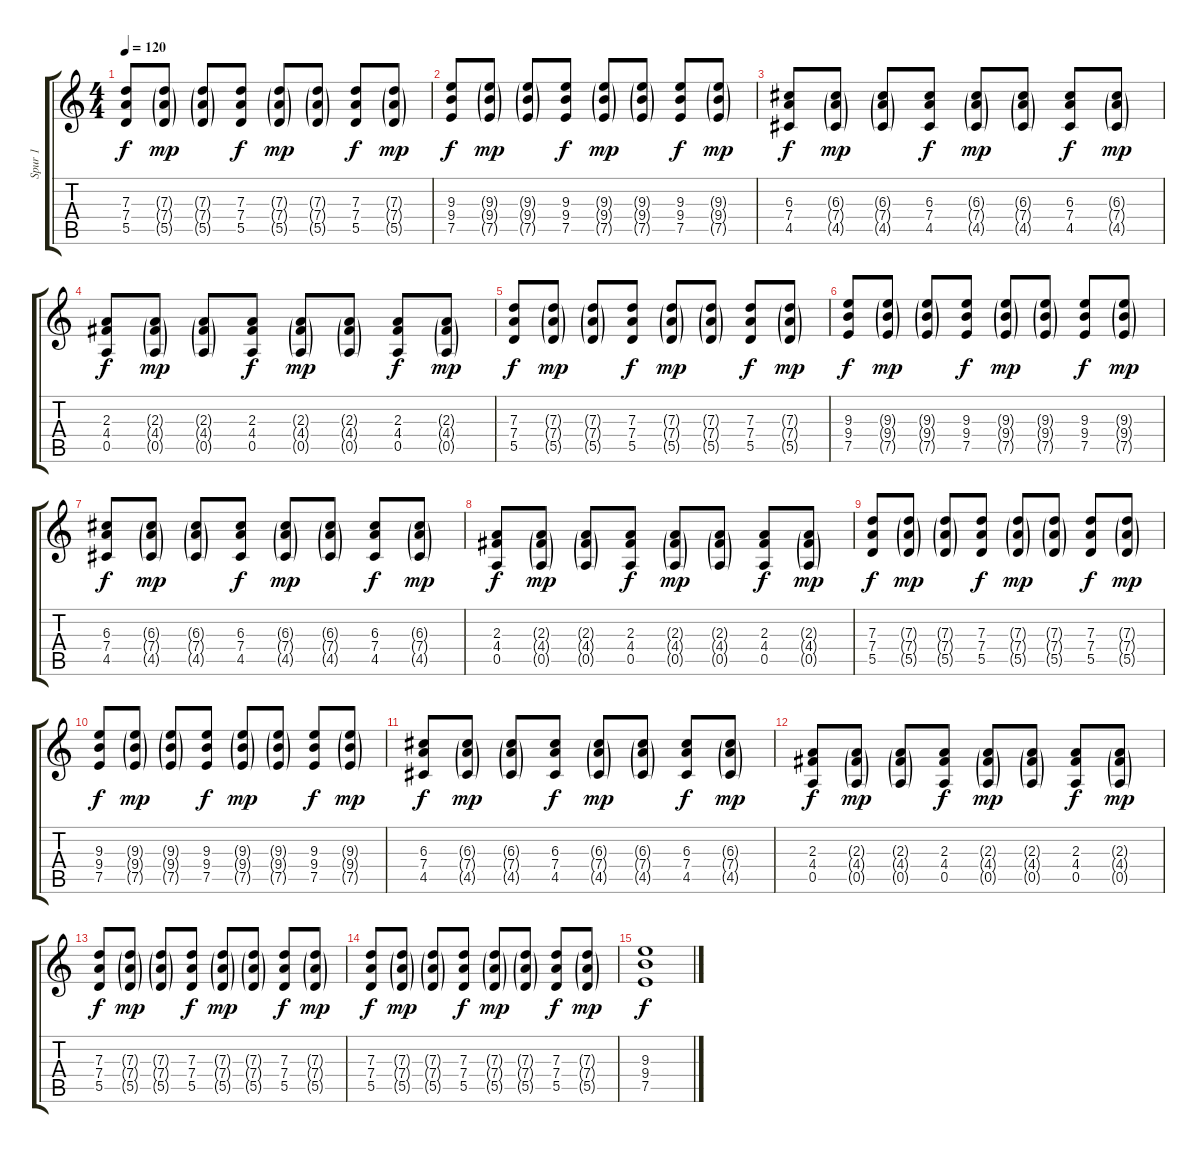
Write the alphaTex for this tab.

\track ("Spur 1" "Spur 1") {instrument electricguitarmuted}
\staff {score tabs}
\tuning (E4 B3 G3 D3 A2 E2) {hide}
\ts (4 4)
\tempo 120
\clef g2
\ks c
(7.3 7.4 5.5).8{dy f} (7.3{g} 7.4{g} 5.5{g}).8{dy mp} (7.3{g} 7.4{g} 5.5{g}).8 (7.3 7.4 5.5).8{dy f} (7.3{g} 7.4{g} 5.5{g}).8{dy mp} (7.3{g} 7.4{g} 5.5{g}).8 (7.3 7.4 5.5).8{dy f} (7.3{g} 7.4{g} 5.5{g}).8{dy mp} |
(9.3 9.4 7.5).8{dy f} (9.3{g} 9.4{g} 7.5{g}).8{dy mp} (9.3{g} 9.4{g} 7.5{g}).8 (9.3 9.4 7.5).8{dy f} (9.3{g} 9.4{g} 7.5{g}).8{dy mp} (9.3{g} 9.4{g} 7.5{g}).8 (9.3 9.4 7.5).8{dy f} (9.3{g} 9.4{g} 7.5{g}).8{dy mp} |
(6.3 7.4 4.5).8{dy f} (6.3{g} 7.4{g} 4.5{g}).8{dy mp} (6.3{g} 7.4{g} 4.5{g}).8 (6.3 7.4 4.5).8{dy f} (6.3{g} 7.4{g} 4.5{g}).8{dy mp} (6.3{g} 7.4{g} 4.5{g}).8 (6.3 7.4 4.5).8{dy f} (6.3{g} 7.4{g} 4.5{g}).8{dy mp} |
(2.3 4.4 0.5).8{dy f} (2.3{g} 4.4{g} 0.5{g}).8{dy mp} (2.3{g} 4.4{g} 0.5{g}).8 (2.3 4.4 0.5).8{dy f} (2.3{g} 4.4{g} 0.5{g}).8{dy mp} (2.3{g} 4.4{g} 0.5{g}).8 (2.3 4.4 0.5).8{dy f} (2.3{g} 4.4{g} 0.5{g}).8{dy mp} |
(7.3 7.4 5.5).8{dy f} (7.3{g} 7.4{g} 5.5{g}).8{dy mp} (7.3{g} 7.4{g} 5.5{g}).8 (7.3 7.4 5.5).8{dy f} (7.3{g} 7.4{g} 5.5{g}).8{dy mp} (7.3{g} 7.4{g} 5.5{g}).8 (7.3 7.4 5.5).8{dy f} (7.3{g} 7.4{g} 5.5{g}).8{dy mp} |
(9.3 9.4 7.5).8{dy f} (9.3{g} 9.4{g} 7.5{g}).8{dy mp} (9.3{g} 9.4{g} 7.5{g}).8 (9.3 9.4 7.5).8{dy f} (9.3{g} 9.4{g} 7.5{g}).8{dy mp} (9.3{g} 9.4{g} 7.5{g}).8 (9.3 9.4 7.5).8{dy f} (9.3{g} 9.4{g} 7.5{g}).8{dy mp} |
(6.3 7.4 4.5).8{dy f} (6.3{g} 7.4{g} 4.5{g}).8{dy mp} (6.3{g} 7.4{g} 4.5{g}).8 (6.3 7.4 4.5).8{dy f} (6.3{g} 7.4{g} 4.5{g}).8{dy mp} (6.3{g} 7.4{g} 4.5{g}).8 (6.3 7.4 4.5).8{dy f} (6.3{g} 7.4{g} 4.5{g}).8{dy mp} |
(2.3 4.4 0.5).8{dy f} (2.3{g} 4.4{g} 0.5{g}).8{dy mp} (2.3{g} 4.4{g} 0.5{g}).8 (2.3 4.4 0.5).8{dy f} (2.3{g} 4.4{g} 0.5{g}).8{dy mp} (2.3{g} 4.4{g} 0.5{g}).8 (2.3 4.4 0.5).8{dy f} (2.3{g} 4.4{g} 0.5{g}).8{dy mp} |
(7.3 7.4 5.5).8{dy f} (7.3{g} 7.4{g} 5.5{g}).8{dy mp} (7.3{g} 7.4{g} 5.5{g}).8 (7.3 7.4 5.5).8{dy f} (7.3{g} 7.4{g} 5.5{g}).8{dy mp} (7.3{g} 7.4{g} 5.5{g}).8 (7.3 7.4 5.5).8{dy f} (7.3{g} 7.4{g} 5.5{g}).8{dy mp} |
(9.3 9.4 7.5).8{dy f} (9.3{g} 9.4{g} 7.5{g}).8{dy mp} (9.3{g} 9.4{g} 7.5{g}).8 (9.3 9.4 7.5).8{dy f} (9.3{g} 9.4{g} 7.5{g}).8{dy mp} (9.3{g} 9.4{g} 7.5{g}).8 (9.3 9.4 7.5).8{dy f} (9.3{g} 9.4{g} 7.5{g}).8{dy mp} |
(6.3 7.4 4.5).8{dy f} (6.3{g} 7.4{g} 4.5{g}).8{dy mp} (6.3{g} 7.4{g} 4.5{g}).8 (6.3 7.4 4.5).8{dy f} (6.3{g} 7.4{g} 4.5{g}).8{dy mp} (6.3{g} 7.4{g} 4.5{g}).8 (6.3 7.4 4.5).8{dy f} (6.3{g} 7.4{g} 4.5{g}).8{dy mp} |
(2.3 4.4 0.5).8{dy f} (2.3{g} 4.4{g} 0.5{g}).8{dy mp} (2.3{g} 4.4{g} 0.5{g}).8 (2.3 4.4 0.5).8{dy f} (2.3{g} 4.4{g} 0.5{g}).8{dy mp} (2.3{g} 4.4{g} 0.5{g}).8 (2.3 4.4 0.5).8{dy f} (2.3{g} 4.4{g} 0.5{g}).8{dy mp} |
(7.3 7.4 5.5).8{dy f} (7.3{g} 7.4{g} 5.5{g}).8{dy mp} (7.3{g} 7.4{g} 5.5{g}).8 (7.3 7.4 5.5).8{dy f} (7.3{g} 7.4{g} 5.5{g}).8{dy mp} (7.3{g} 7.4{g} 5.5{g}).8 (7.3 7.4 5.5).8{dy f} (7.3{g} 7.4{g} 5.5{g}).8{dy mp} |
(7.3 7.4 5.5).8{dy f} (7.3{g} 7.4{g} 5.5{g}).8{dy mp} (7.3{g} 7.4{g} 5.5{g}).8 (7.3 7.4 5.5).8{dy f} (7.3{g} 7.4{g} 5.5{g}).8{dy mp} (7.3{g} 7.4{g} 5.5{g}).8 (7.3 7.4 5.5).8{dy f} (7.3{g} 7.4{g} 5.5{g}).8{dy mp} |
(9.3 9.4 7.5).1{dy f}
